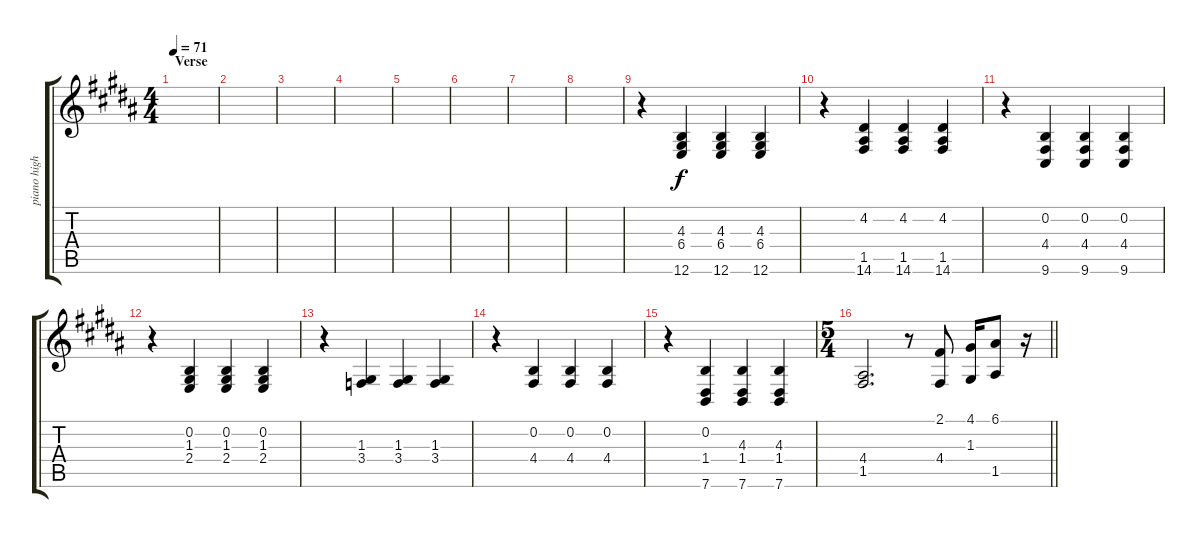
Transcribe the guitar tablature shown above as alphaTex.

\track ("piano high" "piano high") {instrument acousticgrandpiano}
\staff {score tabs}
\tuning (E4 B3 G3 D3 A3 E2) {hide}
\ts (4 4)
\section ("" "Verse")
\tempo 71
\clef g2
\ks b
|
|
|
|
|
|
|
|
r.4 (4.3 6.4 12.6).4 (4.3 6.4 12.6).4 (4.3 6.4 12.6).4 |
r.4 (4.2 1.5 14.6).4 (4.2 1.5 14.6).4 (4.2 1.5 14.6).4 |
r.4 (0.2 4.4 9.6).4 (0.2 4.4 9.6).4 (0.2 4.4 9.6).4 |
r.4 (0.2 1.3 2.4).4 (0.2 1.3 2.4).4 (0.2 1.3 2.4).4 |
r.4 (1.3 3.4).4 (1.3 3.4).4 (1.3 3.4).4 |
r.4 (0.2 4.4).4 (0.2 4.4).4 (0.2 4.4).4 |
r.4 (0.2 1.4 7.6).4 (4.3 1.4 7.6).4 (4.3 1.4 7.6).4 |
\ts (5 4)
\barLineRight lightlight
(4.4 1.5).2{d} r.8 (2.1 4.4).8 (4.1 1.3).16 (6.1 1.5).8 r.16
